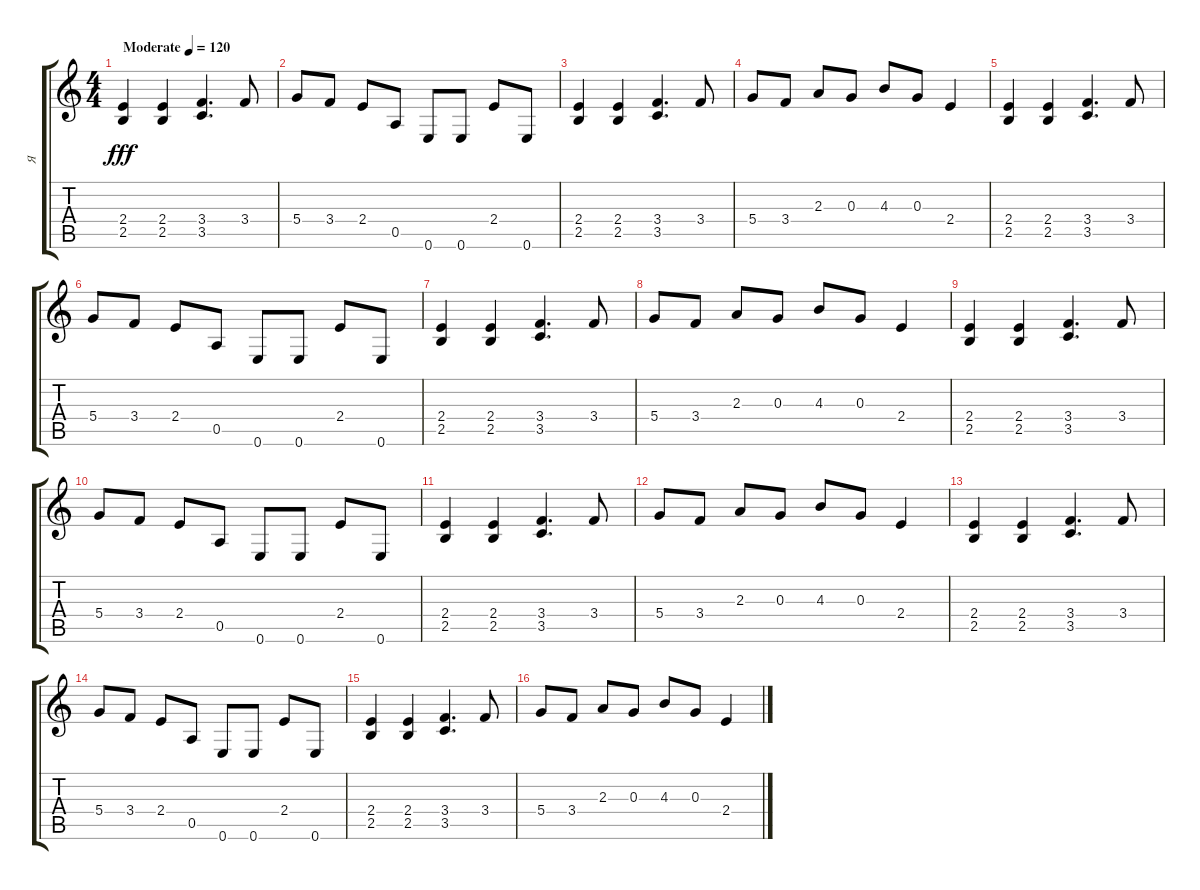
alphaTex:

\track ("Я" "Я") {instrument distortionguitar}
\staff {score tabs}
\tuning (E4 B3 G3 D3 A2 E2) {hide}
\ts (4 4)
\tempo (120 "Moderate")
\clef g2
\ks c
(2.4 2.5).4{dy fff instrument distortionguitar} (2.4 2.5).4 (3.4 3.5).4{d} 3.4.8 |
5.4.8 3.4.8 2.4.8 0.5.8 0.6.8 0.6.8 2.4.8 0.6.8 |
(2.4 2.5).4 (2.4 2.5).4 (3.4 3.5).4{d} 3.4.8 |
5.4.8 3.4.8 2.3.8 0.3.8 4.3.8 0.3.8 2.4.4 |
(2.4 2.5).4 (2.4 2.5).4 (3.4 3.5).4{d} 3.4.8 |
5.4.8 3.4.8 2.4.8 0.5.8 0.6.8 0.6.8 2.4.8 0.6.8 |
(2.4 2.5).4 (2.4 2.5).4 (3.4 3.5).4{d} 3.4.8 |
5.4.8 3.4.8 2.3.8 0.3.8 4.3.8 0.3.8 2.4.4 |
(2.4 2.5).4 (2.4 2.5).4 (3.4 3.5).4{d} 3.4.8 |
5.4.8 3.4.8 2.4.8 0.5.8 0.6.8 0.6.8 2.4.8 0.6.8 |
(2.4 2.5).4 (2.4 2.5).4 (3.4 3.5).4{d} 3.4.8 |
5.4.8 3.4.8 2.3.8 0.3.8 4.3.8 0.3.8 2.4.4 |
(2.4 2.5).4 (2.4 2.5).4 (3.4 3.5).4{d} 3.4.8 |
5.4.8 3.4.8 2.4.8 0.5.8 0.6.8 0.6.8 2.4.8 0.6.8 |
(2.4 2.5).4 (2.4 2.5).4 (3.4 3.5).4{d} 3.4.8 |
5.4.8 3.4.8 2.3.8 0.3.8 4.3.8 0.3.8 2.4.4
